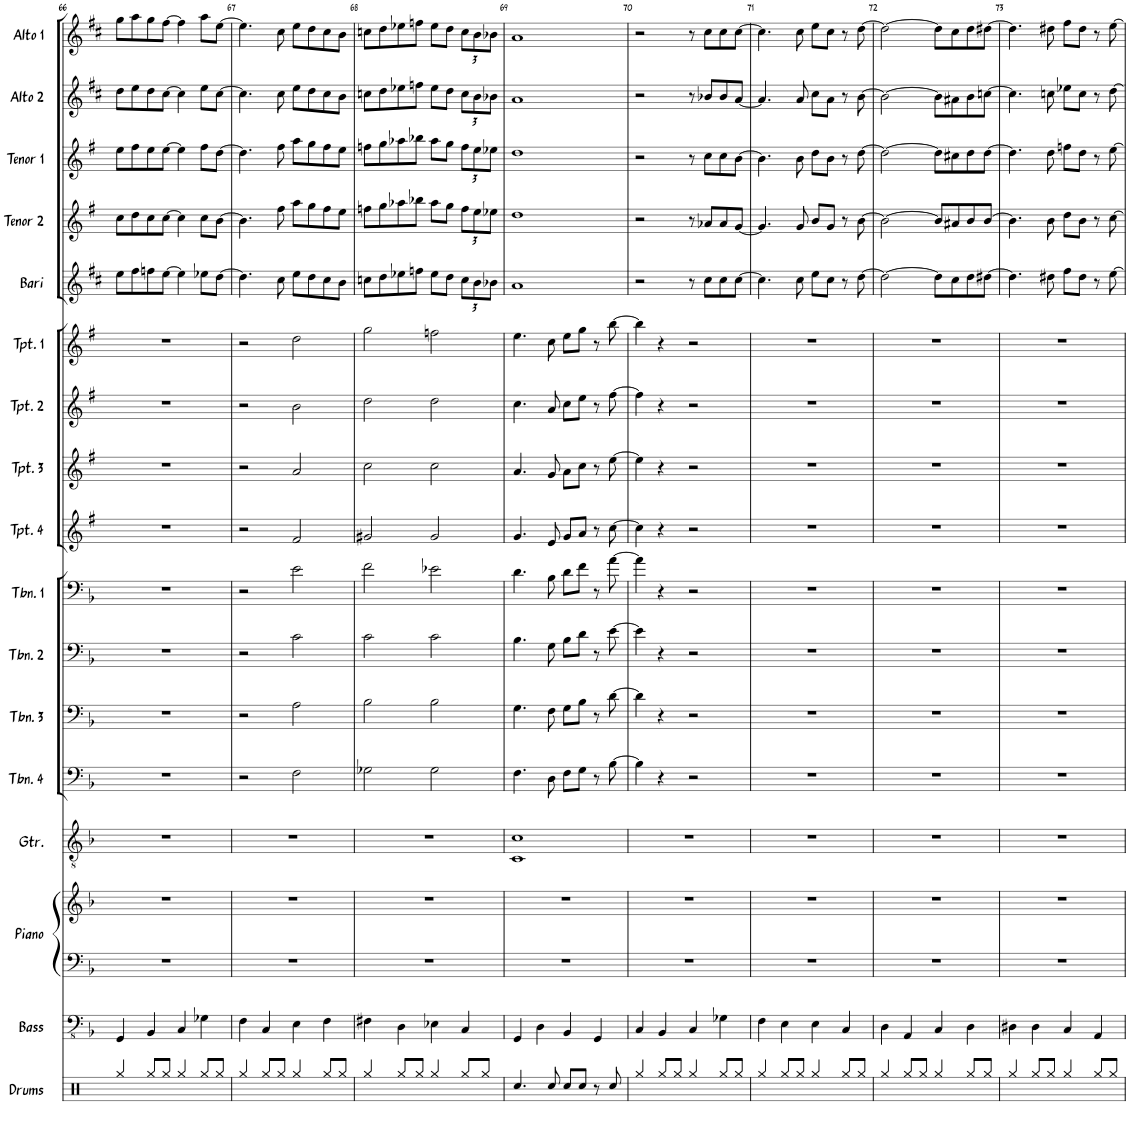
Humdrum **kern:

**kern	**kern	**kern	**kern	**kern	**kern	**kern	**kern	**kern	**kern	**kern	**kern	**kern	**kern	**kern	**kern	**kern	**kern
*part17	*part16	*part15	*part15	*part14	*part13	*part12	*part11	*part10	*part9	*part8	*part7	*part6	*part5	*part4	*part3	*part2	*part1
*staff18	*staff17	*staff16	*staff15	*staff14	*staff13	*staff12	*staff11	*staff10	*staff9	*staff8	*staff7	*staff6	*staff5	*staff4	*staff3	*staff2	*staff1
*I"Drums	*I"Bass	*I"Piano	*	*I"Guitar	*I"Trombone 4	*I"Trombone 3	*I"Trombone 2	*I"Trombone 1	*I"Trumpet 4	*I"Trumpet 3	*I"Trumpet 2	*I"Trumpet 1	*I"Baritone Sax	*I"Tenor Sax 2	*I"Tenor Sax 1	*I"Alto Sax 2	*I"Alto Sax 1
*I'Drums	*I'Bass	*I'Piano	*	*I'Gtr.	*I'Tbn. 4	*I'Tbn. 3	*I'Tbn. 2	*I'Tbn. 1	*I'Tpt. 4	*I'Tpt. 3	*I'Tpt. 2	*I'Tpt. 1	*I'Bari	*I'Tenor 2	*I'Tenor 1	*I'Alto 2	*I'Alto 1
!!LO:PB:g=z
*clefX	*clefFv4	*clefF4	*clefG2	*clefGv2	*clefF4	*clefF4	*clefF4	*clefF4	*clefG2	*clefG2	*clefG2	*clefG2	*clefG2	*clefG2	*clefG2	*clefG2	*clefG2
*	*	*	*	*	*	*	*	*	*Trd1c2	*Trd1c2	*Trd1c2	*Trd1c2	*Trd12c21	*Trd8c14	*Trd8c14	*Trd5c9	*Trd5c9
*k[]	*k[b-]	*k[b-]	*k[b-]	*k[b-]	*k[b-]	*k[b-]	*k[b-]	*k[b-]	*k[f#]	*k[f#]	*k[f#]	*k[f#]	*k[f#c#]	*k[f#]	*k[f#]	*k[f#c#]	*k[f#c#]
*M4/4	*M4/4	*M4/4	*M4/4	*M4/4	*M4/4	*M4/4	*M4/4	*M4/4	*M4/4	*M4/4	*M4/4	*M4/4	*M4/4	*M4/4	*M4/4	*M4/4	*M4/4
=66	=66	=66	=66	=66	=66	=66	=66	=66	=66	=66	=66	=66	=66	=66	=66	=66	=66
4Rgg/	4GGG/	1r	1r	1r	1r	1r	1r	1r	1r	1r	1r	1r	8ee\L	8cc\L	8ee\L	8dd\L	8gg\L
.	.	.	.	.	.	.	.	.	.	.	.	.	8ff#\	8dd\	8ff#\	8ee\	8aa\
8Rgg/L	4BBB-/	.	.	.	.	.	.	.	.	.	.	.	8ffn\	8cc\	8ee\	8dd\	8gg\
8Rgg/J	.	.	.	.	.	.	.	.	.	.	.	.	[8ee\J	[8cc\J	[8ee\J	[8cc#\J	[8ff#\J
4Rgg/	4CC/	.	.	.	.	.	.	.	.	.	.	.	4ee\]	4cc\]	4ee\]	4cc#\]	4ff#\]
8Rgg/L	4GG-X\	.	.	.	.	.	.	.	.	.	.	.	8ee-X\L	8cc\L	8ff#\L	8ee\L	8aa\L
8Rgg/J	.	.	.	.	.	.	.	.	.	.	.	.	[8dd\J	[8b\J	[8dd\J	[8cc#\J	[8ee\J
=67	=67	=67	=67	=67	=67	=67	=67	=67	=67	=67	=67	=67	=67	=67	=67	=67	=67
4Rgg/	4FF\	1r	1r	1r	2r	2r	2r	2r	2r	2r	2r	2r	4.dd\]	4.b\]	4.dd\]	4.cc#\]	4.ee\]
8Rgg/L	4CC/	.	.	.	.	.	.	.	.	.	.	.	.	.	.	.	.
8Rgg/J	.	.	.	.	.	.	.	.	.	.	.	.	8cc#\	8ff#\	8ff#\	8cc#\	8cc#\
4Rgg/	4EE\	.	.	.	2F\	2A\	2c\	2e\	2f#/	2a/	2b\	2dd\	8ee\L	8aa\L	8aa\L	8ee\L	8ee\L
.	.	.	.	.	.	.	.	.	.	.	.	.	8dd\	8gg\	8gg\	8dd\	8dd\
8Rgg/L	4FF\	.	.	.	.	.	.	.	.	.	.	.	8cc#\	8ff#\	8ff#\	8cc#\	8cc#\
8Rgg/J	.	.	.	.	.	.	.	.	.	.	.	.	8b\J	8ee\J	8ee\J	8b\J	8b\J
=68	=68	=68	=68	=68	=68	=68	=68	=68	=68	=68	=68	=68	=68	=68	=68	=68	=68
4Rgg/	4FF#X\	1r	1r	1r	2G-X\	2B-\	2c\	2f\	2g#X/	2cc\	2dd\	2gg\	8ccn\L	8ffn\L	8ffn\L	8ccn\L	8ccn\L
.	.	.	.	.	.	.	.	.	.	.	.	.	8dd\	8gg\	8gg\	8dd\	8dd\
8Rgg/L	4DD\	.	.	.	.	.	.	.	.	.	.	.	8ee-X\	8aa-X\	8aa-X\	8ee-X\	8ee-X\
8Rgg/J	.	.	.	.	.	.	.	.	.	.	.	.	8ffn\J	8bb-X\J	8bb-X\J	8ffn\J	8ffn\J
4Rgg/	4EE-X\	.	.	.	2G-\	2B-\	2c\	2e-X\	2g#/	2cc\	2dd\	2ffn\	8ee-\L	8aa-\L	8aa-\L	8ee-\L	8ee-\L
.	.	.	.	.	.	.	.	.	.	.	.	.	8dd\J	8gg\J	8gg\J	8dd\J	8dd\J
*	*	*	*	*	*	*	*	*	*	*	*	*	*Xbrackettup	*Xbrackettup	*Xbrackettup	*Xbrackettup	*Xbrackettup
8Rgg/L	4CC/	.	.	.	.	.	.	.	.	.	.	.	12cc\L	12ff\L	12ff\L	12cc\L	12cc\L
.	.	.	.	.	.	.	.	.	.	.	.	.	12b\	12ee\	12ee\	12b\	12b\
8Rgg/J	.	.	.	.	.	.	.	.	.	.	.	.	.	.	.	.	.
.	.	.	.	.	.	.	.	.	.	.	.	.	12b-X\J	12ee-X\J	12ee-X\J	12b-X\J	12b-X\J
=69	=69	=69	=69	=69	=69	=69	=69	=69	=69	=69	=69	=69	=69	=69	=69	=69	=69
4.Rcc/	4GGG/	1r	1r	1C 1c	4.F\	4.G\	4.B-\	4.d\	4.g/	4.a/	4.cc\	4.ee\	1a	1dd	1dd	1a	1a
.	4DD\	.	.	.	.	.	.	.	.	.	.	.	.	.	.	.	.
8Rcc/	.	.	.	.	8D\	8F\	8G\	8B-\	8e/	8g/	8a/	8cc\	.	.	.	.	.
8Rcc/L	4BBB-/	.	.	.	8F\L	8G\L	8B-\L	8d\L	8g/L	8a\L	8cc\L	8ee\L	.	.	.	.	.
8Rcc/J	.	.	.	.	8G\J	8B-\J	8d\J	8f\J	8a/J	8cc\J	8ee\J	8gg\J	.	.	.	.	.
8r	4GGG/	.	.	.	8r	8r	8r	8r	8r	8r	8r	8r	.	.	.	.	.
8Rcc/	.	.	.	.	[8B-\	[8d\	[8e\	[8a\	[8cc\	[8ee\	[8ff#\	[8bb\	.	.	.	.	.
=70	=70	=70	=70	=70	=70	=70	=70	=70	=70	=70	=70	=70	=70	=70	=70	=70	=70
4Rgg/	4CC/	1r	1r	1r	4B-\]	4d\]	4e\]	4a\]	4cc\]	4ee\]	4ff#\]	4bb\]	2r	2r	2r	2r	2r
8Rgg/L	4BBB-/	.	.	.	4r	4r	4r	4r	4r	4r	4r	4r	.	.	.	.	.
8Rgg/J	.	.	.	.	.	.	.	.	.	.	.	.	.	.	.	.	.
4Rgg/	4CC/	.	.	.	2r	2r	2r	2r	2r	2r	2r	2r	8r	8r	8r	8r	8r
.	.	.	.	.	.	.	.	.	.	.	.	.	8cc#\L	8a-X/L	8cc\L	8b-X/L	8cc#\L
8Rgg/L	4GG-X\	.	.	.	.	.	.	.	.	.	.	.	8cc#\	8a-/	8cc\	8b-/	8cc#\
8Rgg/J	.	.	.	.	.	.	.	.	.	.	.	.	[8cc#\J	[8g/J	[8b\J	[8a/J	[8cc#\J
=71	=71	=71	=71	=71	=71	=71	=71	=71	=71	=71	=71	=71	=71	=71	=71	=71	=71
4Rgg/	4FF\	1r	1r	1r	1r	1r	1r	1r	1r	1r	1r	1r	4.cc#\]	4.g/]	4.b\]	4.a/]	4.cc#\]
8Rgg/L	4EE\	.	.	.	.	.	.	.	.	.	.	.	.	.	.	.	.
8Rgg/J	.	.	.	.	.	.	.	.	.	.	.	.	8cc#\	8g/	8b\	8a/	8cc#\
4Rgg/	4EE\	.	.	.	.	.	.	.	.	.	.	.	8ee\L	8b/L	8dd\L	8cc#\L	8ee\L
.	.	.	.	.	.	.	.	.	.	.	.	.	8cc#\J	8g/J	8b\J	8a\J	8cc#\J
8Rgg/L	4CC/	.	.	.	.	.	.	.	.	.	.	.	8r	8r	8r	8r	8r
8Rgg/J	.	.	.	.	.	.	.	.	.	.	.	.	[8dd\	[8b\	[8dd\	[8b\	[8dd\
=72	=72	=72	=72	=72	=72	=72	=72	=72	=72	=72	=72	=72	=72	=72	=72	=72	=72
4Rgg/	4DD\	1r	1r	1r	1r	1r	1r	1r	1r	1r	1r	1r	2dd\_	2b\_	2dd\_	2b\_	2dd\_
8Rgg/L	4AAA/	.	.	.	.	.	.	.	.	.	.	.	.	.	.	.	.
8Rgg/J	.	.	.	.	.	.	.	.	.	.	.	.	.	.	.	.	.
4Rgg/	4CC/	.	.	.	.	.	.	.	.	.	.	.	8dd\L]	8b/L]	8dd\L]	8b\L]	8dd\L]
.	.	.	.	.	.	.	.	.	.	.	.	.	8cc#\	8a#X/	8cc#X\	8a#X\	8cc#\
8Rgg/L	4DD\	.	.	.	.	.	.	.	.	.	.	.	8dd\	8b/	8dd\	8b\	8dd\
8Rgg/J	.	.	.	.	.	.	.	.	.	.	.	.	[8dd#X\J	[8b/J	[8dd\J	[8ccn\J	[8dd#X\J
=73	=73	=73	=73	=73	=73	=73	=73	=73	=73	=73	=73	=73	=73	=73	=73	=73	=73
4Rgg/	4DD#X\	1r	1r	1r	1r	1r	1r	1r	1r	1r	1r	1r	4.dd#\]	4.b\]	4.dd\]	4.cc\]	4.dd#\]
8Rgg/L	4DD#\	.	.	.	.	.	.	.	.	.	.	.	.	.	.	.	.
8Rgg/J	.	.	.	.	.	.	.	.	.	.	.	.	8dd#X\	8b\	8dd\	8ccn\	8dd#X\
4Rgg/	4CC/	.	.	.	.	.	.	.	.	.	.	.	8ff#\L	8dd\L	8ffn\L	8ee-X\L	8ff#\L
.	.	.	.	.	.	.	.	.	.	.	.	.	8dd#\J	8b\J	8dd\J	8cc\J	8dd#\J
8Rgg/L	4AAA/	.	.	.	.	.	.	.	.	.	.	.	8r	8r	8r	8r	8r
8Rgg/J	.	.	.	.	.	.	.	.	.	.	.	.	[8ee\	[8cc\	[8ee\	[8dd\	[8ee\
=	=	=	=	=	=	=	=	=	=	=	=	=	=	=	=	=	=
*-	*-	*-	*-	*-	*-	*-	*-	*-	*-	*-	*-	*-	*-	*-	*-	*-	*-
